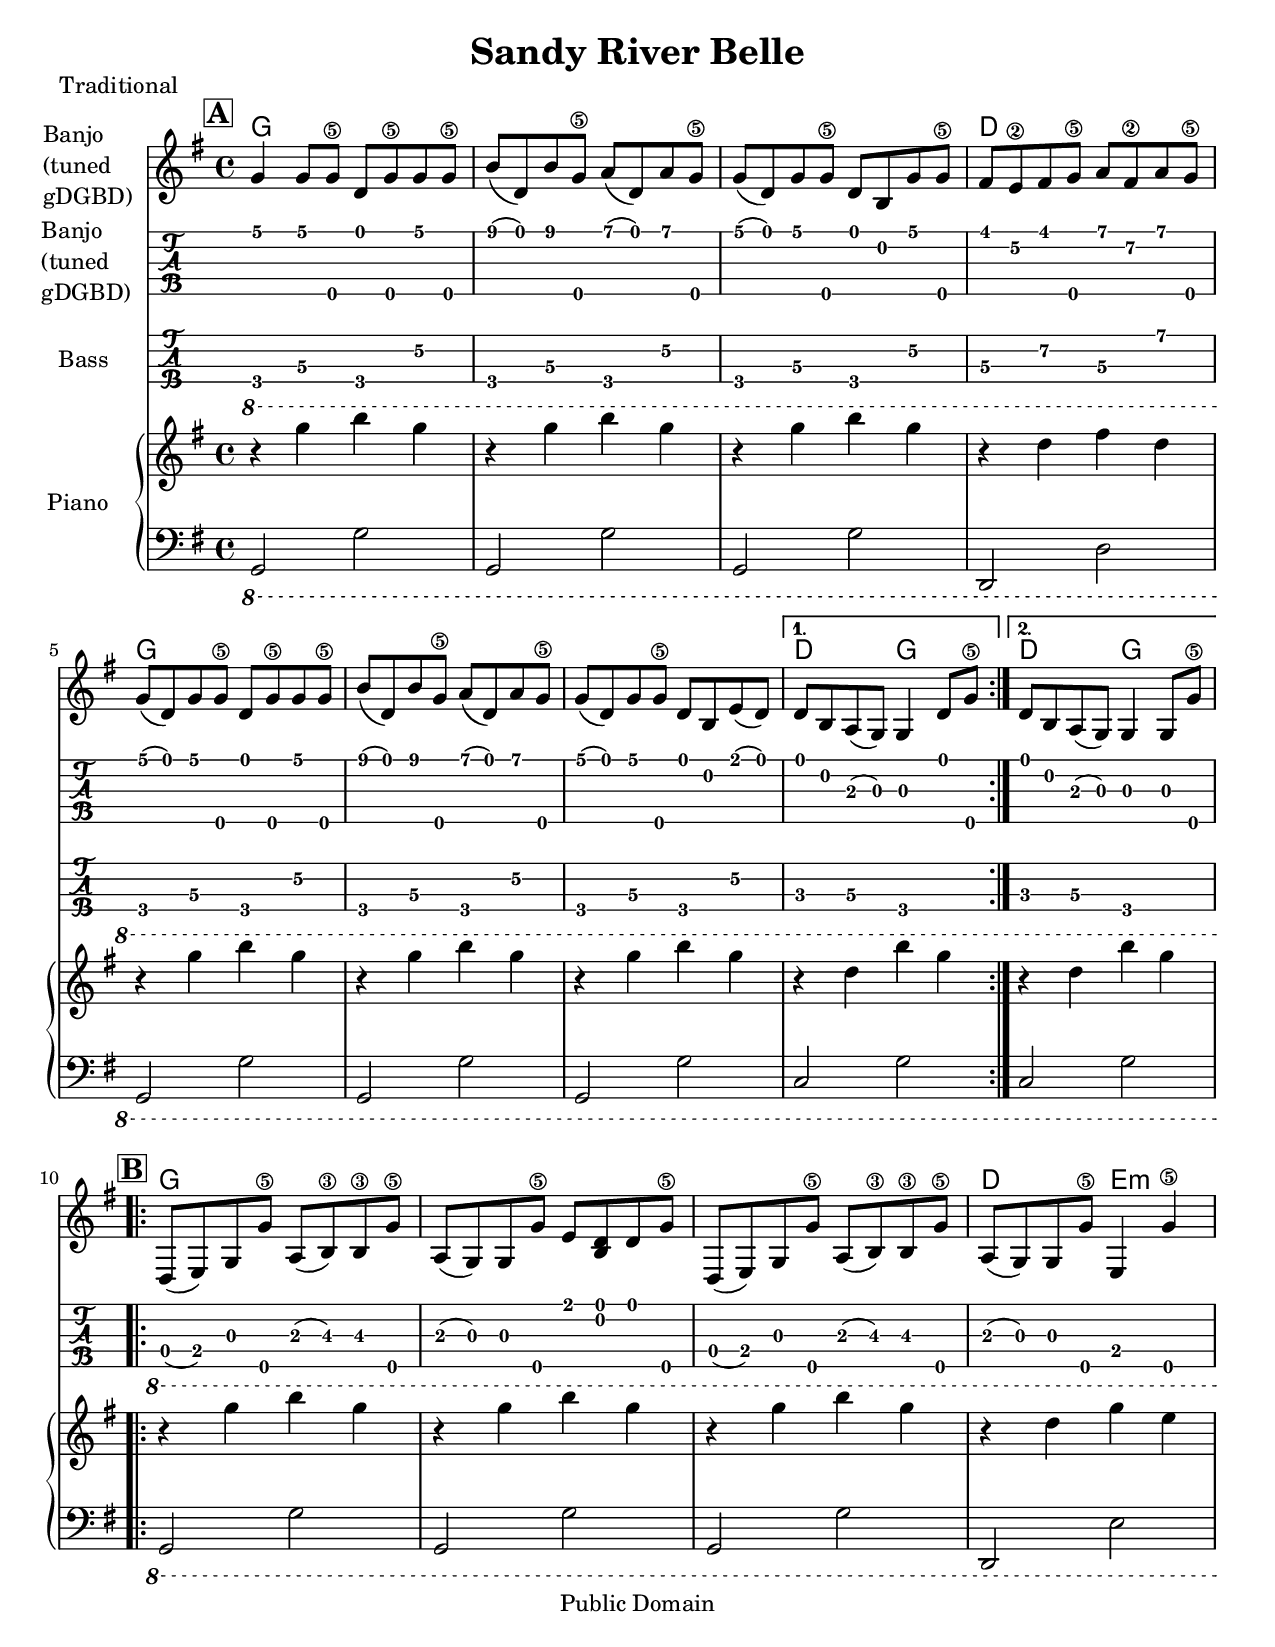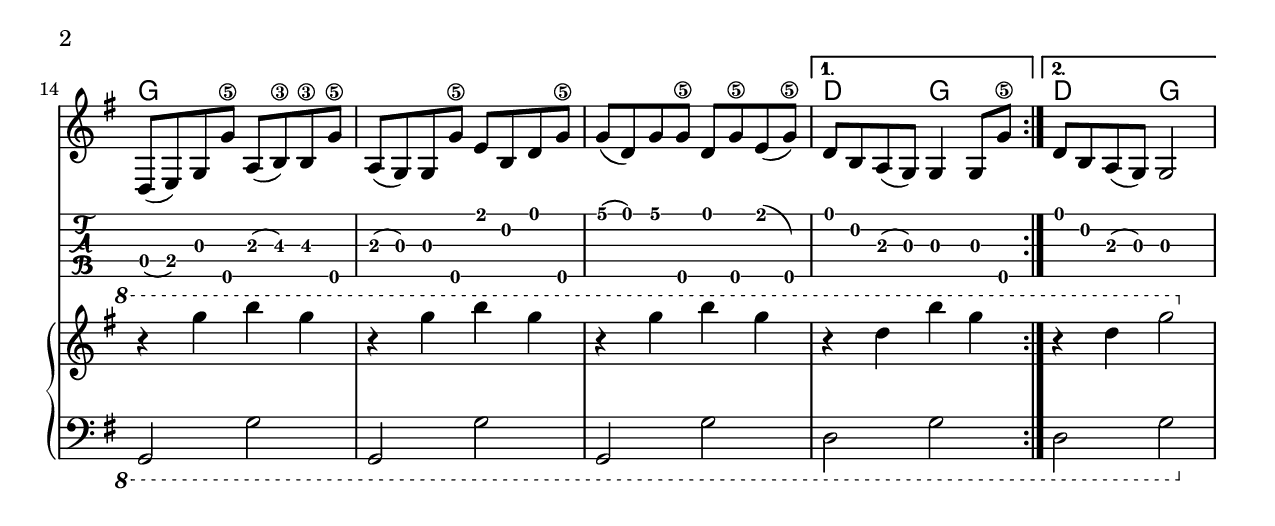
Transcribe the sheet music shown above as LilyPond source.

\version "2.6.3"
\header {
  title = "Sandy River Belle"
  piece = "Traditional"
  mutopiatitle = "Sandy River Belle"
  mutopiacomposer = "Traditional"
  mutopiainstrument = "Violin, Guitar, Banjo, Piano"
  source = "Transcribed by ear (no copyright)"
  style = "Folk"
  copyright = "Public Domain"
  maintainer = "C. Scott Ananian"
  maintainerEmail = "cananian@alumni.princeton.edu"
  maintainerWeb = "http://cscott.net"
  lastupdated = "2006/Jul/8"
  meter = 129
}
#(set-default-paper-size "letter")

banjo = \relative c'
{
  \set Staff.instrument = \markup{ \column{ "Banjo" "(tuned" "gDGBD)" } }
  \set Staff.midiInstrument = "banjo"
  \key g \major

  \repeat volta 2 {
    g'4 g8 g\5 d g\5 g g\5
    b8( d,) b' g\5 a( d,) a' g\5
    g8( d) g g\5 d b g' g\5
    fis8 e\2 fis g\5 a fis\2 a g\5
    g8( d) g g\5 d g\5 g g\5
    b8( d,) b' g\5 a( d,) a' g\5
    g8( d) g g\5 d b e( d)
  }
  \alternative {
    { d8 b a( g) g4 d'8 g\5 }
    { d8 b a( g) g4 g8 g'\5 }
  }
  \break

% Part 2

  \repeat volta 2 {
    d,8( e) g g'\5 a,( b\3) b\3 g'\5
    a,8( g) g g'\5 e <d b> d g\5
    d,8( e) g g'\5 a,( b\3) b\3 g'\5
    a,8( g) g g'\5 e,4 g'\5
    d,8( e) g g'\5 a,( b\3) b\3 g'\5
    a,8( g) g g'\5 e b d g\5
    g8( d) g g\5 d g\5 e( g\5)
  }
  \alternative {
    { | d8 b a( g) g4 g8 g'\5 | }
    { | d8 b a( g) g2 | }
  }
}

harmonies = \chordmode {
   \set Staff.midiInstrument = "pizzicato strings"
   \set Score.markFormatter = #format-mark-box-letters
   \repeat volta 2 {
   \mark\default
   g4 g g g
   g4 g g g
   g4 g g g
   d4 d d d
   g4 g g g
   g4 g g g
   g4 g g g
  }
  \alternative {
   { d4 d g g }
   { d4 d g g }
  }
  \break

% Part 2
  \repeat volta 2 {
  \mark\default
  g4 g g g
  g4 g g g
  g4 g g g
  d4 d e:m e:m
  g4 g g g
  g4 g g g
  g4 g g g
  }
  \alternative {
   { d4 d g g }
   { d4 d g2 }
  }
}

pianotop = \relative c'''
{
  \key g \major
  #(set-octavation 1)

  \repeat volta 2 {
    r4 g' b g
    r4 g b g
    r4 g b g
    r4 d fis d

    r4 g b g
    r4 g b g
    r4 g b g
  }
  \alternative {
    { r4 d b' g }
    { r4 d b' g }
  }
  \break

% Part 2
  \repeat volta 2 {
    r4 g b g
    r4 g b g
    r4 g b g
    r4 d g e

    r4 g b g
    r4 g b g
    r4 g b g
  }
  \alternative {
    { r4 d b' g }
    { r4 d g2 }
  }
}

pianobot = \relative c,,
{
  \key g \major
  #(set-octavation -1)

  \repeat volta 2 {
   g'2 g' g, g' g, g'
   d,2 d'
   g,2 g' g, g' g, g'
  }
  \alternative {
   { c,2 g' }
   { c,2 g' }
  }
  \break

% Part 2
  \repeat volta 2 {
   g,2 g' g, g' g, g'
   d,2 e'
   g,2 g' g, g' g, g'
  }
  \alternative {
   { d2 g }
   { d2 g }
  }
}

bass = \transpose c c,,
{
  \set Staff.instrument = "Bass "
  \set Staff.midiInstrument = "acoustic bass"
%  \key g \major

  \repeat volta 2 {
    g4 d'\3 g g'\2
    g4 d'\3 g g'\2
    g4 d'\3 g g'\2
    d'4\3 a'\2 d'\3 d''

    g4 d'\3 g g'\2
    g4 d'\3 g g'\2
    g4 d'\3 g g'\2
   }
   \alternative {
    { c'4\3 d'\3 g2 }
    { c'4\3 d'\3 g2 }
   }
   \break

% % Part 2
%   \repeat volta 2 {
%    g,2 g' g, g' g, g'
%    d,2 e'
%    g,2 g' g, g' g, g'
%   }
%   \alternative {
%    { d2 g }
%    { d2 g }
%   }
}

\score {
   <<
      \context ChordNames {
         \set chordChanges = ##t
         \harmonies
      }
   \context Staff = one \banjo %\melody
   \context TabStaff=one <<
     \set TabStaff.stringTunings = #'(2 -1 -5 -10 7)
% G tuning: 2 -1 -5 -10 7 (gDGBD)  banjo-open-g-tuning
% Old G:    4 2 -5 -10 7 (gDGDE)
% Double-C: 2 0 -5 -12 7
% capo'd:   4 2 -3 -10 9  (aDADE)
% D tuning: 2 -3 -6 -10 9 banjo-open-d-tuning
     \banjo
   >>
   \new TabStaff <<
     \set TabStaff.stringTunings = #bass-tuning
     \bass
   >>
   \context PianoStaff <<
      #(set-accidental-style 'piano-cautionary)
      \set PianoStaff.instrument = \markup { "Piano" \hspace #2.0 }
     \context Staff = upper << \time 4/4 \pianotop >>
     \context Staff = lower << \clef bass \pianobot >>
   >>
   >>

   \layout{ }
}

\score {
  \unfoldRepeats
  \context PianoStaff <<
    \context Staff=upper << r4\pianotop >>
%    \context Staff=lower << r4\f\pianobot >>
%    \context Staff=chords <<r4\p\harmonies >>
%    \context Staff=melody << r4\melody >>
    \context Staff=banjo << r4\banjo >>
    \context Staff=bass << r4\bass >>
  >>
  \midi {
    \tempo 4=129
  }
}
